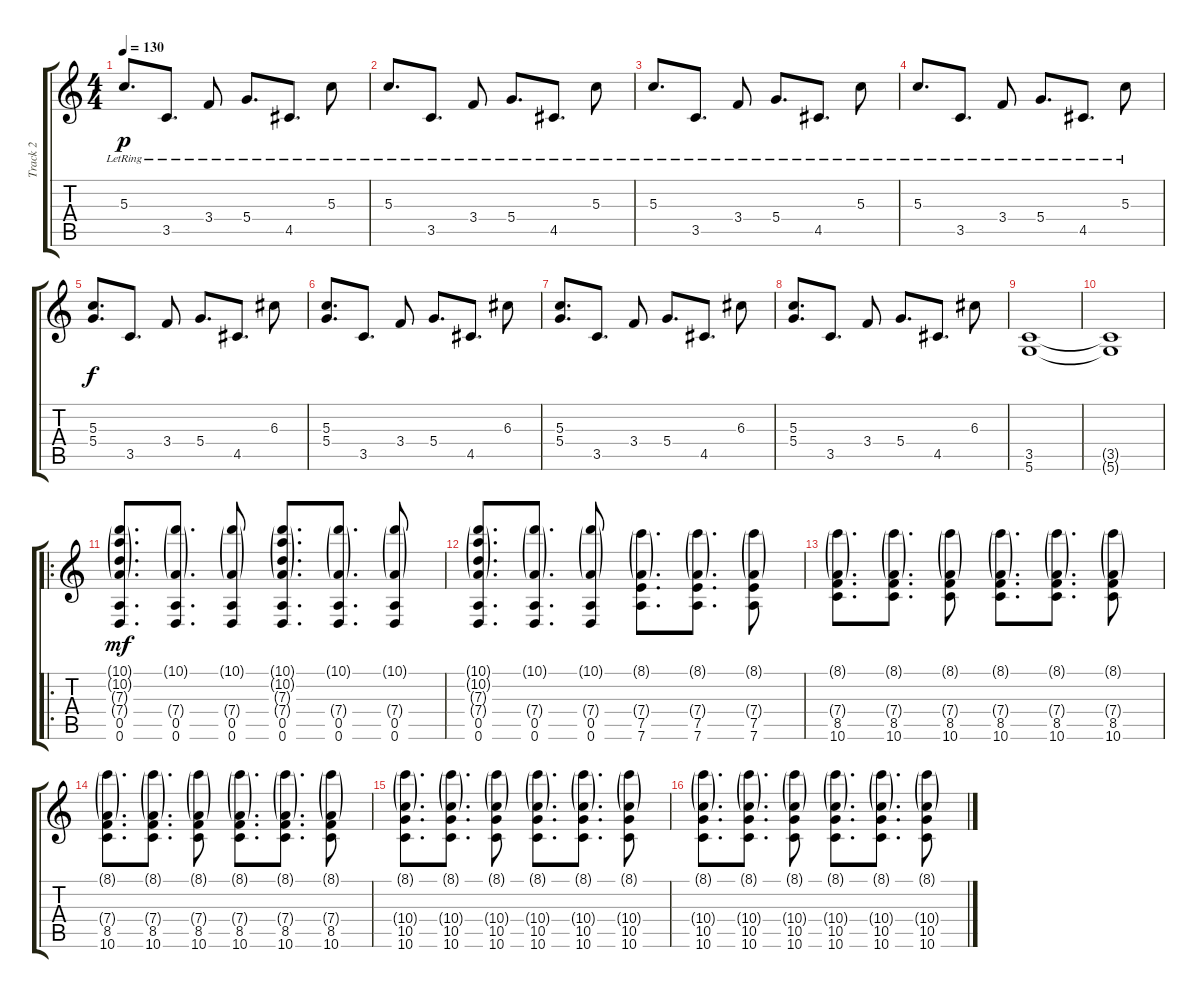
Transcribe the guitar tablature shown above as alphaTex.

\track ("Track 2" "Track 2") {instrument electricguitarclean}
\staff {score tabs}
\tuning (E4 B3 G3 D3 A2 D2) {hide}
\ts (4 4)
\tempo 130
\clef g2
\ks c
5.3{lr}.8{d dy p} 3.5{lr}.8{d} 3.4{lr}.8 5.4{lr}.8{d} 4.5{lr}.8{d} 5.3{lr}.8 |
5.3{lr}.8{d} 3.5{lr}.8{d} 3.4{lr}.8 5.4{lr}.8{d} 4.5{lr}.8{d} 5.3{lr}.8 |
5.3{lr}.8{d} 3.5{lr}.8{d} 3.4{lr}.8 5.4{lr}.8{d} 4.5{lr}.8{d} 5.3{lr}.8 |
5.3{lr}.8{d} 3.5{lr}.8{d} 3.4{lr}.8 5.4{lr}.8{d} 4.5{lr}.8{d} 5.3{lr}.8 |
(5.3 5.4).8{d dy f} 3.5.8{d} 3.4.8 5.4.8{d} 4.5.8{d} 6.3.8 |
(5.3 5.4).8{d} 3.5.8{d} 3.4.8 5.4.8{d} 4.5.8{d} 6.3.8 |
(5.3 5.4).8{d} 3.5.8{d} 3.4.8 5.4.8{d} 4.5.8{d} 6.3.8 |
(5.3 5.4).8{d} 3.5.8{d} 3.4.8 5.4.8{d} 4.5.8{d} 6.3.8 |
(3.5 5.6).1{volume 16 instrument overdrivenguitar} |
(3.5{t} 5.6{t}).1 |
\ro
(10.1{g} 10.2{g} 7.3{g} 7.4{g} 0.5 0.6).8{d dy mf} (10.1{g} 7.4{g} 0.5 0.6).8{d} (10.1{g} 7.4{g} 0.5 0.6).8 (10.1{g} 10.2{g} 7.3{g} 7.4{g} 0.5 0.6).8{d} (10.1{g} 7.4{g} 0.5 0.6).8{d} (10.1{g} 7.4{g} 0.5 0.6).8 |
(10.1{g} 10.2{g} 7.3{g} 7.4{g} 0.5 0.6).8{d} (10.1{g} 7.4{g} 0.5 0.6).8{d} (10.1{g} 7.4{g} 0.5 0.6).8 (8.1{g} 7.4{g} 7.5 7.6).8{d} (8.1{g} 7.4{g} 7.5 7.6).8{d} (8.1{g} 7.4{g} 7.5 7.6).8 |
(8.1{g} 7.4{g} 8.5 10.6).8{d} (8.1{g} 7.4{g} 8.5 10.6).8{d} (8.1{g} 7.4{g} 8.5 10.6).8 (8.1{g} 7.4{g} 8.5 10.6).8{d} (8.1{g} 7.4{g} 8.5 10.6).8{d} (8.1{g} 7.4{g} 8.5 10.6).8 |
(8.1{g} 7.4{g} 8.5 10.6).8{d} (8.1{g} 7.4{g} 8.5 10.6).8{d} (8.1{g} 7.4{g} 8.5 10.6).8 (8.1{g} 7.4{g} 8.5 10.6).8{d} (8.1{g} 7.4{g} 8.5 10.6).8{d} (8.1{g} 7.4{g} 8.5 10.6).8 |
(8.1{g} 10.4{g} 10.5 10.6).8{d} (8.1{g} 10.4{g} 10.5 10.6).8{d} (8.1{g} 10.4{g} 10.5 10.6).8 (8.1{g} 10.4{g} 10.5 10.6).8{d} (8.1{g} 10.4{g} 10.5 10.6).8{d} (8.1{g} 10.4{g} 10.5 10.6).8 |
(8.1{g} 10.4{g} 10.5 10.6).8{d} (8.1{g} 10.4{g} 10.5 10.6).8{d} (8.1{g} 10.4{g} 10.5 10.6).8 (8.1{g} 10.4{g} 10.5 10.6).8{d} (8.1{g} 10.4{g} 10.5 10.6).8{d} (8.1{g} 10.4{g} 10.5 10.6).8
